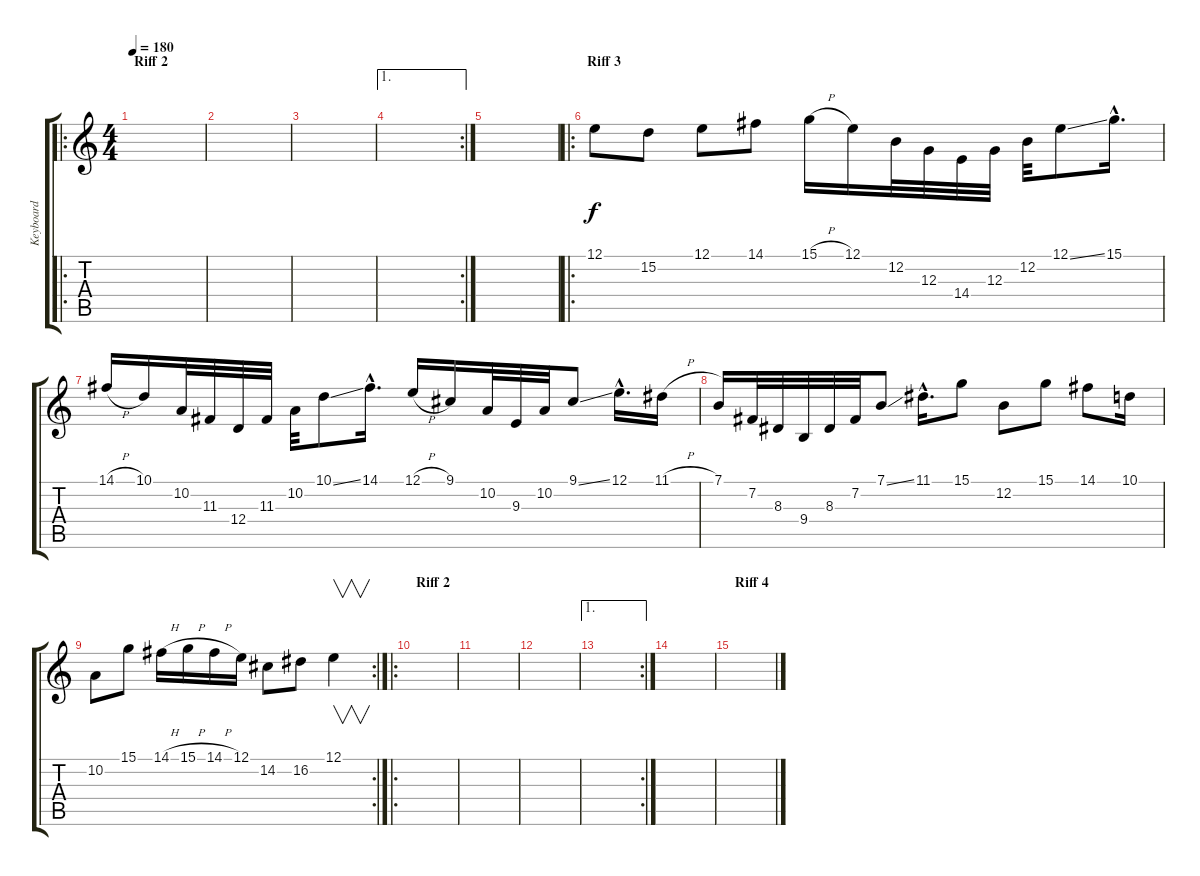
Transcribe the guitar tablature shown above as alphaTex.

\track ("Keyboard" "Keyboard") {instrument harpsichord}
\staff {score tabs}
\tuning (E4 B3 G3 D3 A2 E2) {hide}
\ro
\ts (4 4)
\section ("" "Riff 2")
\tempo 180
\clef g2
\ks c
|
|
|
\ae 1
\rc 2
|
|
\ro
\section ("" "Riff 3")
12.1.8 15.2.8 12.1.8 14.1.8 15.1{h}.16 12.1.16 12.2.32 12.3.32 14.4.32 12.3.32 12.2.32 12.1{ss}.8 15.1{hac}.16{d} |
14.1{h}.16 10.1.16 10.2.32 11.3.32 12.4.32 11.3.32 10.2.32 10.1{ss}.8 14.1{hac}.16{d} 12.1{h}.16 9.1.16 10.2.32 9.3.32 10.2.32 9.1{ss}.8 12.1{hac}.16{d} 11.1{h}.16 |
7.1.16 7.2.32 8.3.32 9.4.32 8.3.32 7.2.32 7.1{ss}.8 11.1{hac}.16{d} 15.1.8 12.2.8 15.1.8 14.1.8 10.1.16 |
\rc 2
10.2.8 15.1.8 14.1{h}.16 15.1{h}.16 14.1{h}.16 12.1.16 14.2.8 16.2.8 12.1.4{v} |
\ro
\section ("" "Riff 2")
|
|
|
\ae 1
\rc 2
|
|
\section ("" "Riff 4")
